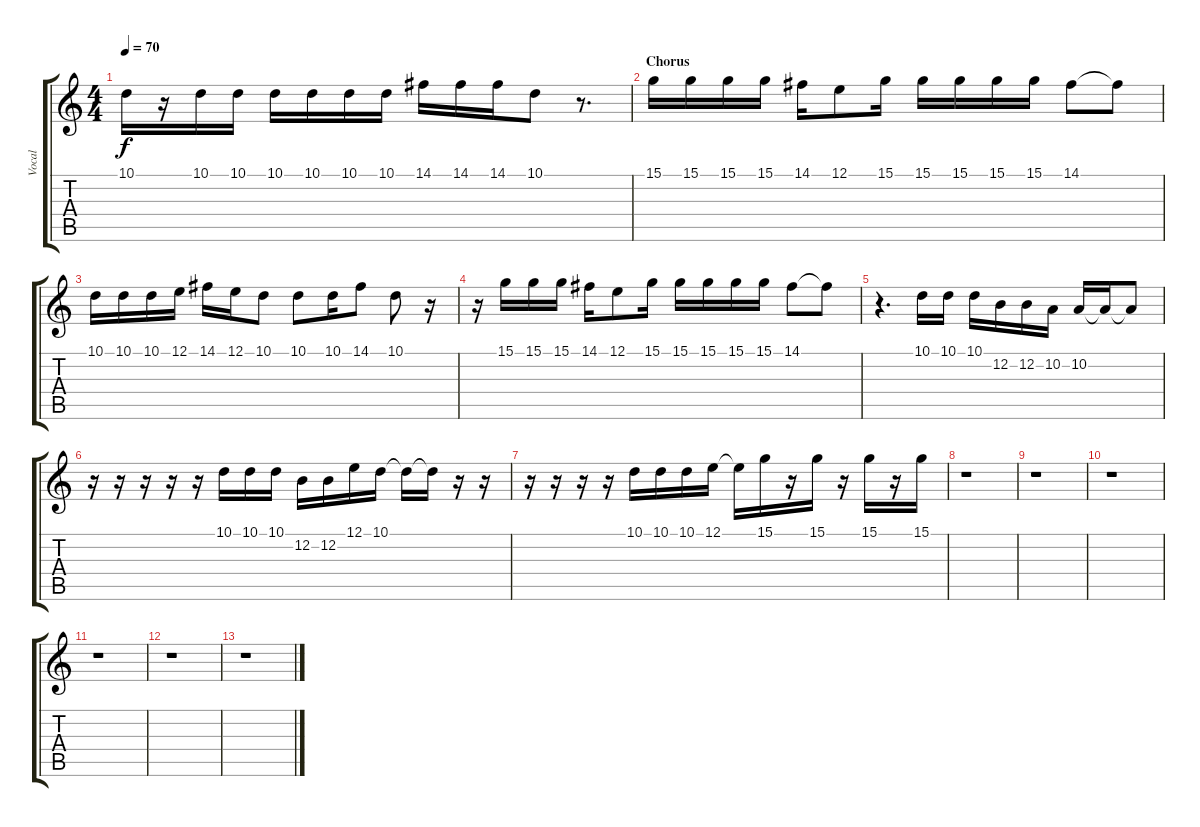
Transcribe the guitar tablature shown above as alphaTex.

\track ("Vocal" "Vocal") {instrument flute}
\staff {score tabs}
\tuning (E4 B3 G3 D3 A2 E2) {hide}
\ts (4 4)
\tempo 70
\clef g2
\ks c
10.1.16{dy f} r.16 10.1.16 10.1.16 10.1.16 10.1.16 10.1.16 10.1.16 14.1.16 14.1.16 14.1.16 10.1.8 r.8{d} |
\section ("" "Chorus")
15.1.16 15.1.16 15.1.16 15.1.16 14.1.16 12.1.8 15.1.16 15.1.16 15.1.16 15.1.16 15.1.16 14.1.8 14.1{t}.8 |
10.1.16 10.1.16 10.1.16 12.1.16 14.1.16 12.1.16 10.1.8 10.1.8 10.1.16 14.1.8 10.1.8 r.16 |
r.16 15.1.16 15.1.16 15.1.16 14.1.16 12.1.8 15.1.16 15.1.16 15.1.16 15.1.16 15.1.16 14.1.8 14.1{t}.8 |
r.4{d} 10.1.16 10.1.16 10.1.16 12.2.16 12.2.16 10.2.16 10.2.16 10.2{t}.16 10.2{t}.8 |
r.16 r.16 r.16 r.16 r.16 10.1.16 10.1.16 10.1.16 12.2.16 12.2.16 12.1.16 10.1.16 10.1{t}.16 10.1{t}.16 r.16 r.16 |
r.16 r.16 r.16 r.16 10.1.16 10.1.16 10.1.16 12.1.16 12.1{t}.16 15.1.16 r.16 15.1.16 r.16 15.1.16 r.16 15.1.16 |
r.1 |
r.1 |
r.1 |
r.1 |
r.1 |
r.1
